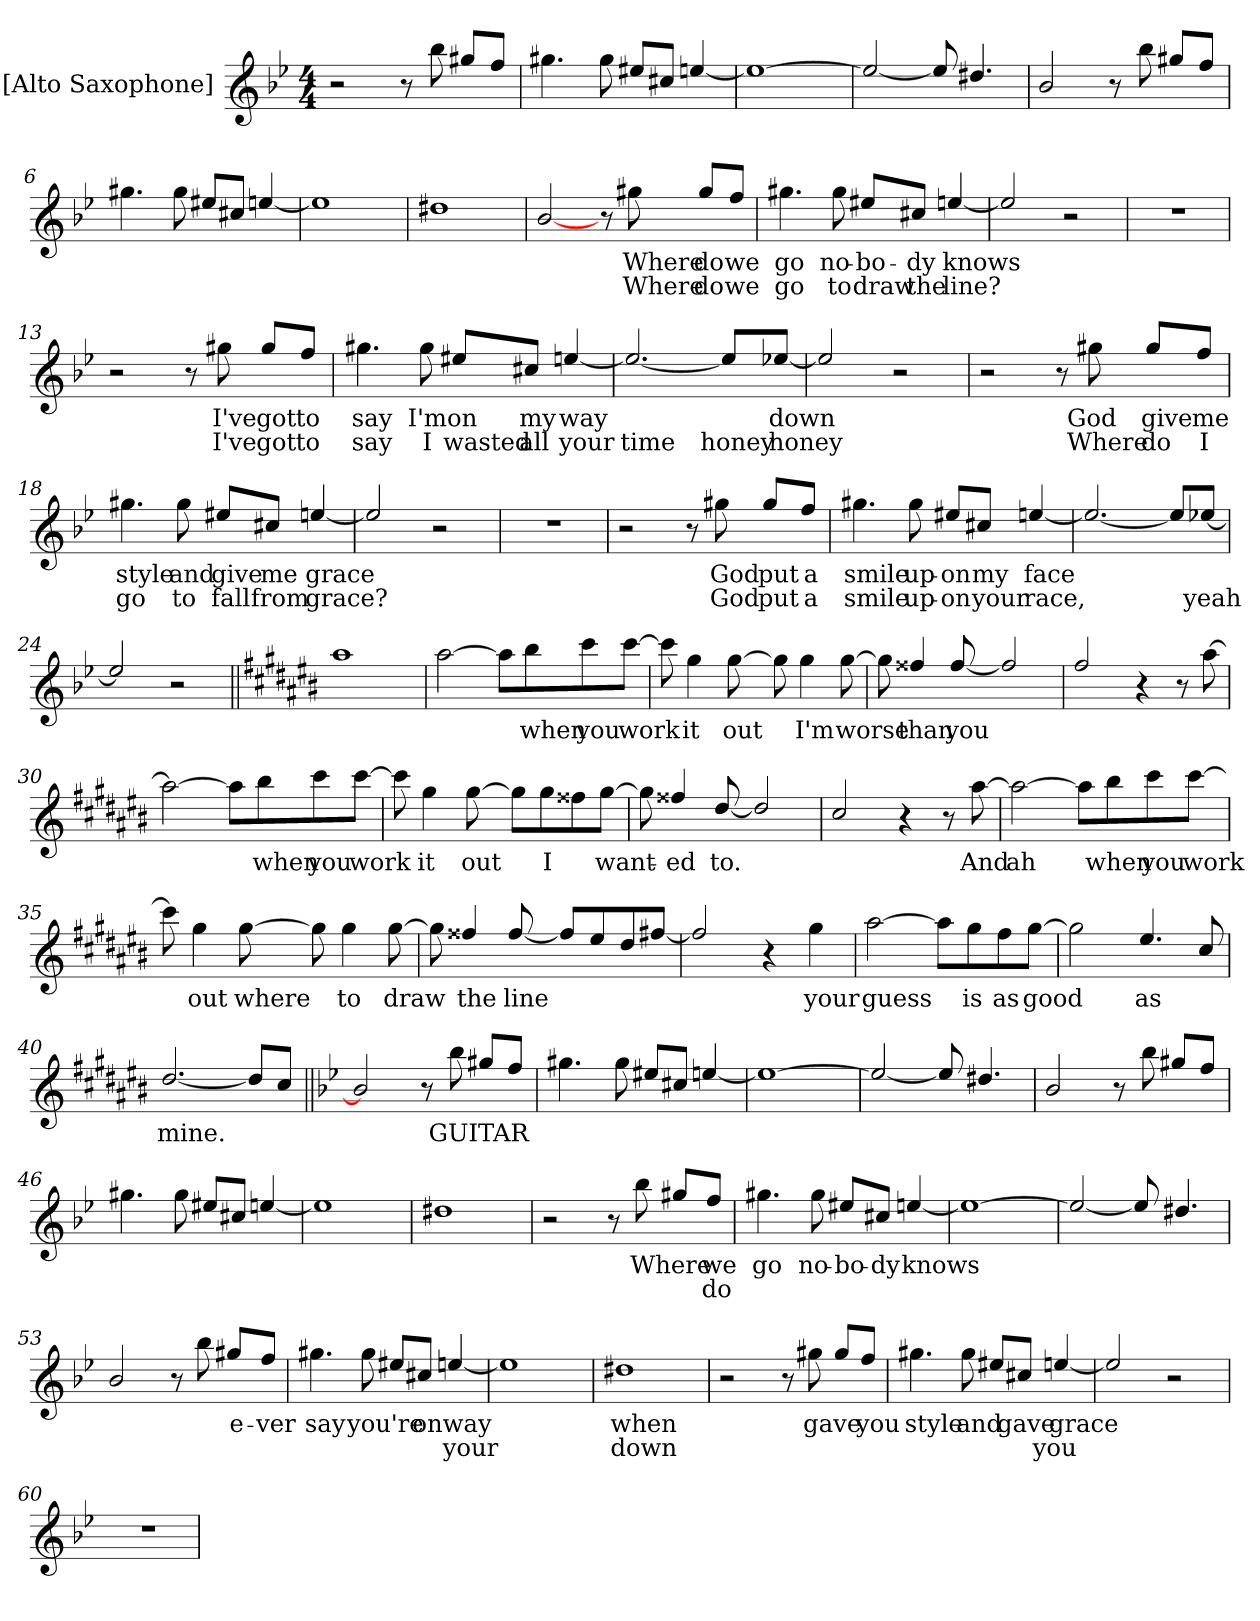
**kern	**text	**text
*part1	*part1	*part1
*staff1	*staff1	*staff1
*I"[Alto Saxophone]	*	*
*I'A Sax	*	*
*clefG2	*	*
*ITrd5c9	*	*
*k[b-e-a-d-g-]	*	*
*D-:	*	*
*M4/4	*	*
=1	=1	=1
2r	.	.
8r	.	.
8dd-\	.	.
8bn\L	.	.
8a-/J	.	.
=2	=2	=2
4.bn\	.	.
8b\	.	.
8g#X/L	.	.
8en/J	.	.
[4gn/	.	.
=3	=3	=3
1g_	.	.
!!LO:LB:g=z
=4	=4	=4
2g/_	.	.
8g/]	.	.
4.f#X/	.	.
=5	=5	=5
2d-/	.	.
8r	.	.
8dd-\	.	.
8bn\L	.	.
8a-/J	.	.
=6	=6	=6
4.bn\	.	.
8b\	.	.
8g#X/L	.	.
8en/J	.	.
[4gn/	.	.
=7	=7	=7
1g]	.	.
!!LO:LB:g=z
=8	=8	=8
1f#X	.	.
=9	=9	=9
[2d-/	.	.
8r	.	.
8bn\	-Where	-Where
8b\L	-do	-do
8a-/J	-we	-we
=10	=10	=10
4.bn\	-go	-go
8b\	-no-	-to
8g#X/L	-bo-	-draw
8en/J	-dy	-the
[4gn/	-knows	-line?
=11	=11	=11
2g/]	.	.
2r	.	.
!!LO:LB:g=z
=12	=12	=12
1r	.	.
=13	=13	=13
2r	.	.
8r	.	.
8bn\	-I've	-I've
8b\L	-got	-got
8a-/J	-to	-to
=14	=14	=14
4.bn\	-say	-say
8b\	-I'm	-I
8g#X/L	-on	-wasted
8en/J	-my	-all
[4gn/	-way	-your
=15	=15	=15
2.g/_	.	-time
8g/L]	.	-honey
[8g-X/J	-down	-honey
!!LO:LB:g=z
=16	=16	=16
2g-/]	.	.
2r	.	.
=17	=17	=17
2r	.	.
8r	.	.
8bn\	-God	-Where
8b\L	-give	-do
8a-/J	-me	-I
=18	=18	=18
4.bn\	-style	-go
8b\	-and	-to
8g#X/L	-give	-fall
8en/J	-me	-from
[4gn/	-grace	-grace?
=19	=19	=19
2g/]	.	.
2r	.	.
!!LO:LB:g=z
=20	=20	=20
1r	.	.
=21	=21	=21
2r	.	.
8r	.	.
8bn\	-God	-God
8b\L	-put	-put
8a-/J	-a	-a
=22	=22	=22
4.bn\	-smile	-smile
8b\	-up-	-up-
8g#X/L	-on	-on
8en/J	-my	-your
[4gn/	-face	-race,
=23	=23	=23
2.g/_	.	.
8g/L]	.	.
[8g-X/J	.	-yeah
!!LO:LB:g=z
=24	=24	=24
2g-/]	.	.
2r	.	.
=25||	=25||	=25||
*k[f#c#g#d#]	*	*
*E:	*	*
1cc#	.	.
=26	=26	=26
[2cc#\	.	.
8cc#\L]	.	.
8dd#\	-when	.
8ee\	-you	.
[8ee\J	-work	.
=27	=27	=27
8ee\]	.	.
4b\	-it	.
[8b\	-out	.
8b\]	.	.
4b\	-I'm	.
[8b\	-worse	.
!!LO:LB:g=z
=28	=28	=28
8b\]	.	.
4a#X/	-than	.
[8a#/	-you	.
2a#/]	.	.
=29	=29	=29
2a/	.	.
4r	.	.
8r	.	.
[8cc#\	.	.
=30	=30	=30
2cc#\_	.	.
8cc#\L]	.	.
8dd#\	-when	.
8ee\	-you	.
[8ee\J	-work	.
=31	=31	=31
8ee\]	.	.
4b\	-it	.
[8b\	-out	.
8b\L]	.	.
8b\	-I	.
8a#X/	.	.
[8b\J	-want-	.
=32	=32	=32
8b\]	.	.
4a#X/	-ed	.
[8f#/	-to.	.
2f#/]	.	.
=33	=33	=33
2e/	.	.
4r	.	.
8r	.	.
[8cc#\	-And	.
=34	=34	=34
2cc#\_	-ah	.
8cc#\L]	.	.
8dd#\	-when	.
8ee\	-you	.
[8ee\J	-work	.
=35	=35	=35
8ee\]	.	.
4b\	-out	.
[8b\	-where	.
8b\]	.	.
4b\	-to	.
[8b\	-draw	.
=36	=36	=36
8b\]	.	.
4a#X/	-the	.
[8a#/	-line	.
8a#/L]	.	.
8g#/	.	.
8f#/	.	.
[8an/J	.	.
=37	=37	=37
2a/]	.	.
4r	.	.
4b\	-your	.
=38	=38	=38
[2cc#\	-guess	.
8cc#\L]	.	.
8b\	-is	.
8a/	-as	.
[8b\J	-good	.
=39	=39	=39
2b\]	.	.
4.g#/	-as	.
8e/	.	.
=40	=40	=40
[2.f#/	-mine.	.
8f#/L]	.	.
8e/J	.	.
=41||	=41||	=41||
*k[b-e-a-d-g-]	*	*
*D-:	*	*
2d-/]	.	.
8r	.	.
8dd-\	-GUITAR	.
8bn\L	.	.
8a-/J	.	.
=42	=42	=42
4.bn\	.	.
8b\	.	.
8g#X/L	.	.
8en/J	.	.
[4gn/	.	.
=43	=43	=43
1g_	.	.
=44	=44	=44
2g/_	.	.
8g/]	.	.
4.f#X/	.	.
=45	=45	=45
2d-/	.	.
8r	.	.
8dd-\	.	.
8bn\L	.	.
8a-/J	.	.
=46	=46	=46
4.bn\	.	.
8b\	.	.
8g#X/L	.	.
8en/J	.	.
[4gn/	.	.
=47	=47	=47
1g]	.	.
=48	=48	=48
1f#X	.	.
=49	=49	=49
2r	.	.
8r	.	.
8dd-\	-Where	.
8bn\L	.	.
8a-/J	-we	-do
=50	=50	=50
4.bn\	-go	.
8b\	-no-	.
8g#X/L	-bo-	.
8en/J	-dy	.
[4gn/	-knows	.
=51	=51	=51
1g_	.	.
=52	=52	=52
2g/_	.	.
8g/]	.	.
4.f#X/	.	.
=53	=53	=53
2d-/	.	.
8r	.	.
8dd-\	.	.
8bn\L	-e-	.
8a-/J	-ver	.
=54	=54	=54
4.bn\	-say	.
8b\	-you're	.
8g#X/L	.	.
8en/J	-on	.
[4gn/	-way	-your
=55	=55	=55
1g]	.	.
=56	=56	=56
1f#X	-when	-down
=57	=57	=57
2r	.	.
8r	.	.
8bn\	-gave	.
8b\L	.	.
8a-/J	-you	.
=58	=58	=58
4.bn\	-style	.
8b\	-and	.
8g#X/L	.	.
8en/J	-gave	.
[4gn/	-grace	-you
=59	=59	=59
2g/]	.	.
2r	.	.
=60	=60	=60
1r	.	.
=	=	=
*-	*-	*-
